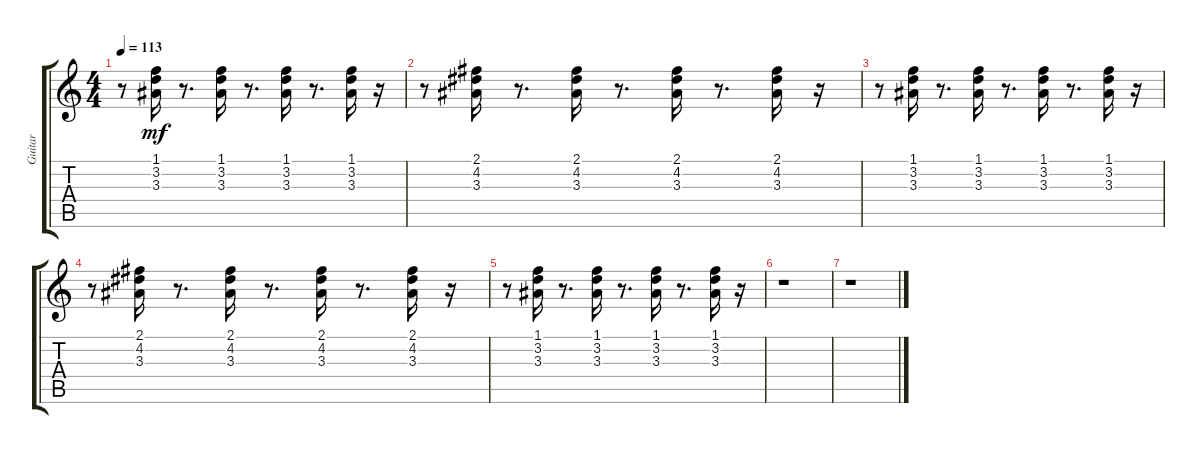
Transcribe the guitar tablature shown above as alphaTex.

\track ("Guitar" "Guitar") {instrument electricguitarclean}
\staff {score tabs}
\tuning (E4 B3 G3 D3 A2 E2) {hide}
\ts (4 4)
\tempo 113
\clef g2
\ks c
r.8{dy mf} (1.1 3.2 3.3).16 r.8{d} (1.1 3.2 3.3).16 r.8{d} (1.1 3.2 3.3).16 r.8{d} (1.1 3.2 3.3).16 r.16 |
r.8 (2.1 4.2 3.3).16 r.8{d} (2.1 4.2 3.3).16 r.8{d} (2.1 4.2 3.3).16 r.8{d} (2.1 4.2 3.3).16 r.16 |
r.8 (1.1 3.2 3.3).16 r.8{d} (1.1 3.2 3.3).16 r.8{d} (1.1 3.2 3.3).16 r.8{d} (1.1 3.2 3.3).16 r.16 |
r.8 (2.1 4.2 3.3).16 r.8{d} (2.1 4.2 3.3).16 r.8{d} (2.1 4.2 3.3).16 r.8{d} (2.1 4.2 3.3).16 r.16 |
r.8 (1.1 3.2 3.3).16 r.8{d} (1.1 3.2 3.3).16 r.8{d} (1.1 3.2 3.3).16 r.8{d} (1.1 3.2 3.3).16 r.16 |
r.1 |
r.1
